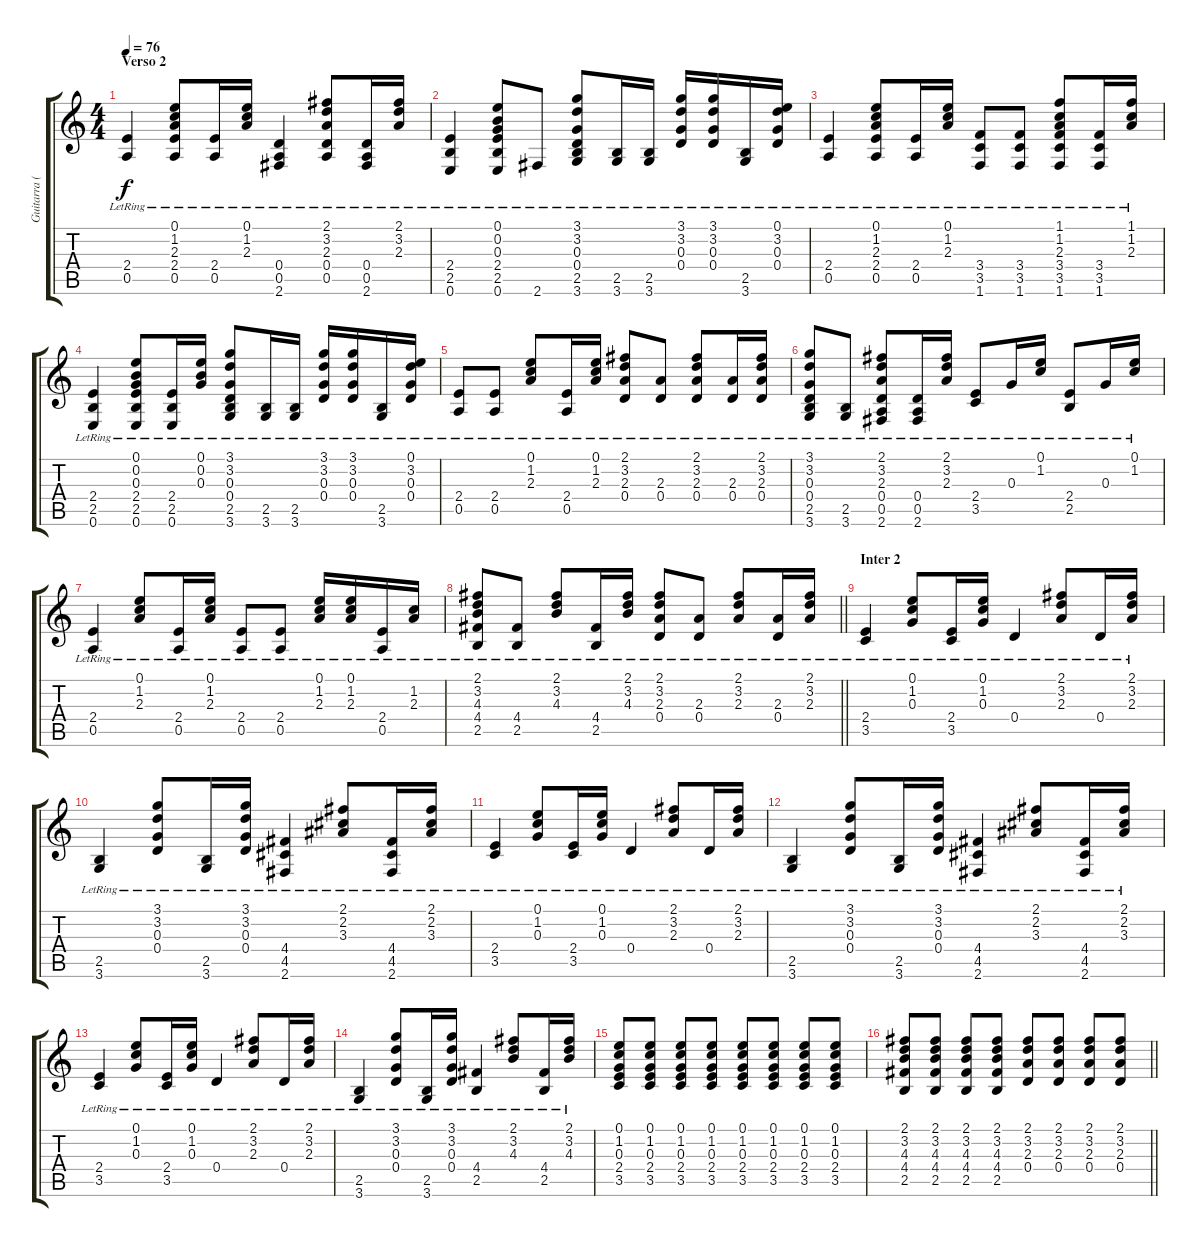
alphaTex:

\track ("Guitarra (Thom Yorke)" "Guitarra (") {instrument acousticguitarsteel}
\staff {score tabs}
\tuning (E4 B3 G3 D3 A2 E2) {hide}
\ts (4 4)
\section ("" "Verso 2 ")
\tempo 76
\clef g2
\ks c
(2.4{lr} 0.5{lr}).4{dy f} (0.1{lr} 1.2{lr} 2.3{lr} 2.4{lr} 0.5{lr}).8 (2.4{lr} 0.5{lr}).16 (0.1{lr} 1.2{lr} 2.3{lr}).16 (0.4{lr} 0.5{lr} 2.6{lr}).4 (2.1{lr} 3.2{lr} 2.3{lr} 0.4{lr} 0.5{lr}).8 (0.4 0.5 2.6{lr}).16 (2.1{lr} 3.2{lr} 2.3{lr}).16 |
(2.4{lr} 2.5{lr} 0.6{lr}).4 (0.1{lr} 0.2{lr} 0.3{lr} 2.4{lr} 2.5{lr} 0.6{lr}).8 2.6{lr}.8 (3.1{lr} 3.2{lr} 0.3{lr} 0.4{lr} 2.5{lr} 3.6{lr}).8 (2.5{lr} 3.6{lr}).16 (2.5{lr} 3.6{lr}).16 (3.1{lr} 3.2{lr} 0.3{lr} 0.4{lr}).16 (3.1{lr} 3.2{lr} 0.3{lr} 0.4{lr}).16 (2.5{lr} 3.6{lr}).16 (0.1 3.2{lr} 0.3{lr} 0.4{lr}).16 |
(2.4{lr} 0.5{lr}).4 (0.1{lr} 1.2{lr} 2.3{lr} 2.4{lr} 0.5{lr}).8 (2.4{lr} 0.5{lr}).16 (0.1{lr} 1.2{lr} 2.3{lr}).16 (3.4{lr} 3.5{lr} 1.6{lr}).8 (3.4{lr} 3.5{lr} 1.6{lr}).8 (1.1{lr} 1.2{lr} 2.3{lr} 3.4{lr} 3.5{lr} 1.6{lr}).8 (3.4{lr} 3.5{lr} 1.6{lr}).16 (1.1{lr} 1.2{lr} 2.3{lr}).16 |
(2.4{lr} 2.5{lr} 0.6{lr}).4 (0.1{lr} 0.2{lr} 0.3{lr} 2.4{lr} 2.5{lr} 0.6{lr}).8 (2.4 2.5 0.6{lr}).16 (0.1 0.2{lr} 0.3).16 (3.1{lr} 3.2{lr} 0.3{lr} 0.4{lr} 2.5{lr} 3.6{lr}).8 (2.5{lr} 3.6{lr}).16 (2.5{lr} 3.6{lr}).16 (3.1{lr} 3.2{lr} 0.3{lr} 0.4{lr}).16 (3.1{lr} 3.2{lr} 0.3{lr} 0.4{lr}).16 (2.5{lr} 3.6{lr}).16 (0.1 3.2{lr} 0.3 0.4).16 |
(2.4{lr} 0.5{lr}).8 (2.4{lr} 0.5{lr}).8 (0.1{lr} 1.2{lr} 2.3{lr}).8 (2.4{lr} 0.5{lr}).16 (0.1{lr} 1.2{lr} 2.3{lr}).16 (2.1{lr} 3.2{lr} 2.3{lr} 0.4{lr}).8 (2.3{lr} 0.4{lr}).8 (2.1{lr} 3.2{lr} 2.3{lr} 0.4{lr}).8 (2.3{lr} 0.4{lr}).16 (2.1{lr} 3.2{lr} 2.3{lr} 0.4{lr}).16 |
(3.1{lr} 3.2{lr} 0.3{lr} 0.4{lr} 2.5{lr} 3.6{lr}).8 (2.5{lr} 3.6{lr}).8 (2.1{lr} 3.2{lr} 2.3{lr} 0.4{lr} 0.5{lr} 2.6{lr}).8 (0.4{lr} 0.5{lr} 2.6{lr}).16 (2.1{lr} 3.2{lr} 2.3{lr}).16 (2.4{lr} 3.5{lr}).8 0.3{lr}.16 (0.1{lr} 1.2{lr}).16 (2.4{lr} 2.5{lr}).8 0.3{lr}.16 (0.1{lr} 1.2{lr}).16 |
(2.4{lr} 0.5{lr}).4 (0.1{lr} 1.2{lr} 2.3{lr}).8 (2.4{lr} 0.5{lr}).16 (0.1{lr} 1.2{lr} 2.3{lr}).16 (2.4{lr} 0.5{lr}).8 (2.4{lr} 0.5{lr}).8 (0.1{lr} 1.2{lr} 2.3{lr}).16 (0.1{lr} 1.2{lr} 2.3{lr}).16 (2.4{lr} 0.5{lr}).16 (1.2{lr} 2.3{lr}).16 |
\barLineRight lightlight
(2.1{lr} 3.2{lr} 4.3{lr} 4.4{lr} 2.5{lr}).8 (4.4{lr} 2.5{lr}).8 (2.1{lr} 3.2{lr} 4.3{lr}).8 (4.4{lr} 2.5{lr}).16 (2.1{lr} 3.2{lr} 4.3{lr}).16 (2.1{lr} 3.2{lr} 2.3{lr} 0.4{lr}).8 (2.3{lr} 0.4{lr}).8 (2.1{lr} 3.2{lr} 2.3{lr}).8 (2.3{lr} 0.4{lr}).16 (2.1{lr} 3.2{lr} 2.3{lr}).16 |
\section ("" "Inter 2")
(2.4{lr} 3.5{lr}).4 (0.1{lr} 1.2{lr} 0.3{lr}).8 (2.4{lr} 3.5{lr}).16 (0.1{lr} 1.2{lr} 0.3{lr}).16 0.4{lr}.4 (2.1{lr} 3.2{lr} 2.3{lr}).8 0.4{lr}.16 (2.1{lr} 3.2{lr} 2.3{lr}).16 |
(2.5{lr} 3.6{lr}).4 (3.1{lr} 3.2{lr} 0.3{lr} 0.4{lr}).8 (2.5{lr} 3.6{lr}).16 (3.1{lr} 3.2{lr} 0.3{lr} 0.4{lr}).16 (4.4{lr} 4.5{lr} 2.6{lr}).4 (2.1{lr} 2.2{lr} 3.3{lr}).8 (4.4{lr} 4.5{lr} 2.6{lr}).16 (2.1{lr} 2.2{lr} 3.3{lr}).16 |
(2.4{lr} 3.5{lr}).4 (0.1{lr} 1.2{lr} 0.3{lr}).8 (2.4{lr} 3.5{lr}).16 (0.1{lr} 1.2{lr} 0.3{lr}).16 0.4{lr}.4 (2.1{lr} 3.2{lr} 2.3{lr}).8 0.4{lr}.16 (2.1{lr} 3.2{lr} 2.3{lr}).16 |
(2.5{lr} 3.6{lr}).4 (3.1{lr} 3.2{lr} 0.3{lr} 0.4{lr}).8 (2.5{lr} 3.6{lr}).16 (3.1{lr} 3.2{lr} 0.3{lr} 0.4{lr}).16 (4.4{lr} 4.5{lr} 2.6{lr}).4 (2.1{lr} 2.2{lr} 3.3{lr}).8 (4.4{lr} 4.5{lr} 2.6{lr}).16 (2.1{lr} 2.2{lr} 3.3{lr}).16 |
(2.4{lr} 3.5{lr}).4 (0.1{lr} 1.2{lr} 0.3{lr}).8 (2.4{lr} 3.5{lr}).16 (0.1{lr} 1.2{lr} 0.3{lr}).16 0.4{lr}.4 (2.1{lr} 3.2{lr} 2.3{lr}).8 0.4{lr}.16 (2.1{lr} 3.2{lr} 2.3{lr}).16 |
(2.5{lr} 3.6{lr}).4 (3.1{lr} 3.2{lr} 0.3{lr} 0.4{lr}).8 (2.5{lr} 3.6{lr}).16 (3.1{lr} 3.2{lr} 0.3{lr} 0.4{lr}).16 (4.4{lr} 2.5{lr}).4 (2.1{lr} 3.2{lr} 4.3{lr}).8 (4.4{lr} 2.5{lr}).16 (2.1{lr} 3.2{lr} 4.3{lr}).16 |
(0.1 1.2 0.3 2.4 3.5).8 (0.1 1.2 0.3 2.4 3.5).8 (0.1 1.2 0.3 2.4 3.5).8 (0.1 1.2 0.3 2.4 3.5).8 (0.1 1.2 0.3 2.4 3.5).8 (0.1 1.2 0.3 2.4 3.5).8 (0.1 1.2 0.3 2.4 3.5).8 (0.1 1.2 0.3 2.4 3.5).8 |
\barLineRight lightlight
(2.1 3.2 4.3 4.4 2.5).8 (2.1 3.2 4.3 4.4 2.5).8 (2.1 3.2 4.3 4.4 2.5).8 (2.1 3.2 4.3 4.4 2.5).8 (2.1 3.2 2.3 0.4).8 (2.1 3.2 2.3 0.4).8 (2.1 3.2 2.3 0.4).8 (2.1 3.2 2.3 0.4).8
